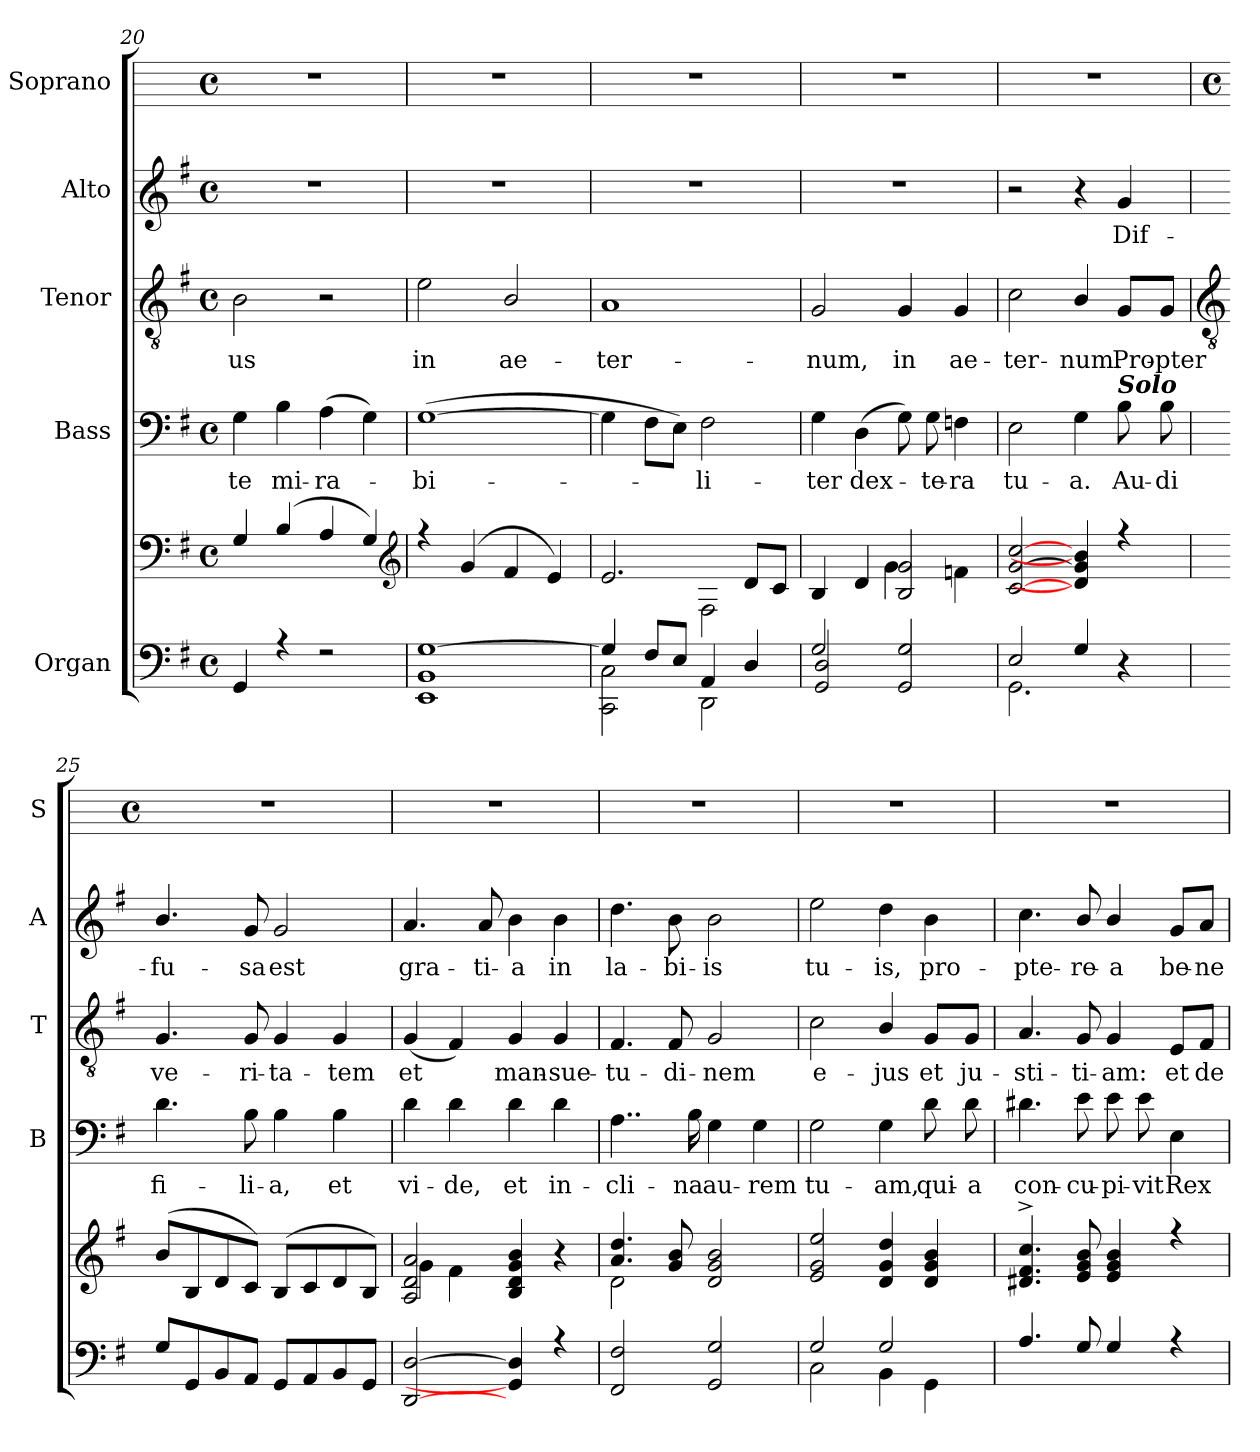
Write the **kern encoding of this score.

**kern	**kern	**kern	**text	**kern	**text	**kern	**text	**kern
*part5	*part5	*part4	*part4	*part3	*part3	*part2	*part2	*part1
*staff6	*staff5	*staff4	*staff4	*staff3	*staff3	*staff2	*staff2	*staff1
*I"Organ	*	*I"Bass	*	*I"Tenor	*	*I"Alto	*	*I"Soprano
*	*	*I'B	*	*I'T	*	*I'A	*	*I'S
*clefF4	*clefF4	*clefF4	*	*clefGv2	*	*clefG2	*	*
*k[f#]	*k[f#]	*k[f#]	*	*k[f#]	*	*k[f#]	*	*
*G:	*G:	*G:	*	*G:	*	*G:	*	*
*M4/4	*M4/4	*M4/4	*	*M4/4	*	*M4/4	*	*M4/4
*met(c)	*met(c)	*met(c)	*	*met(c)	*	*met(c)	*	*met(c)
=20	=20	=20	=20	=20	=20	=20	=20	=20
*^	*^	*	*	*	*	*	*	*
!	!	!	!	!	!LO:LY:b	!	!LO:LY:b	!	!	!
4GG	1ryy	4G	1ryy	4G	te	2B	us	1r	.	1r
!	!	!	!	!	!LO:LY:b	!	!	!	!	!
4r	.	(>4B	.	4B	mi-	.	.	.	.	.
!	!	!	!	!	!LO:LY:b	!	!	!	!	!
2r	.	4A	.	(>4A	-ra-	2r	.	.	.	.
.	.	4G)	.	4G)	.	.	.	.	.	.
*	*	*clefG2	*	*	*	*	*	*	*	*
=21	=21	=21	=21	=21	=21	=21	=21	=21	=21	=21
!	!	!	!	!	!LO:LY:b	!	!LO:LY:b	!	!	!
[1G	1EE\ 1BB\	4r	1ryy	(>[1G	bi-	2e	in	1r	.	1r
.	.	(<4g	.	.	.	.	.	.	.	.
!	!	!	!	!	!	!	!LO:LY:b	!	!	!
.	.	4f#	.	.	.	2B/	ae-	.	.	.
.	.	4e)	.	.	.	.	.	.	.	.
=22	=22	=22	=22	=22	=22	=22	=22	=22	=22	=22
!	!	!	!	!	!	!	!LO:LY:b	!	!	!
4G/]	2CC\ 2C\	2.e	2ryy	4G]	.	1A	-ter-	1r	.	1r
8F#/L	.	.	.	8F#L	.	.	.	.	.	.
8E/J	.	.	.	8EJ)	.	.	.	.	.	.
!	!	!	!	!	!LO:LY:b	!	!	!	!	!
4AA	2DD\	.	2F#\	2F#	li-	.	.	.	.	.
4D/	.	8dL	.	.	.	.	.	.	.	.
.	.	8cJ	.	.	.	.	.	.	.	.
=23	=23	=23	=23	=23	=23	=23	=23	=23	=23	=23
!	!	!	!	!	!LO:LY:b	!	!LO:LY:b	!	!	!
2G/	2GG/ 2D/	4B	2ryy	4G	-ter	2G	-num,	1r	.	1r
!	!	!	!	!	!LO:LY:b	!	!	!	!	!
.	.	4d	.	(>4D	dex-	.	.	.	.	.
!	!	!	!	!	!	!	!LO:LY:b	!	!	!
2ryy	2GG/ 2G/	2B 2g	4g\	8G)	.	4G	in	.	.	.
!	!	!	!	!	!LO:LY:b	!	!	!	!	!
.	.	.	.	8G	te-	.	.	.	.	.
!	!	!	!	!	!LO:LY:b	!	!LO:LY:b	!	!	!
.	.	.	4fn\	4Fn	-ra	4G	ae-	.	.	.
=24	=24	=24	=24	=24	=24	=24	=24	=24	=24	=24
!	!	!	!	!	!LO:LY:b	!	!LO:LY:b	!	!	!
2E/	2.GG\	[2c [2g [2cc	1ryy	2E	tu-	2c	-ter-	2r	.	1r
!	!	!	!	!	!LO:LY:b	!	!LO:LY:b	!	!	!
4G/	.	4d] 4g] 4b]	.	4G	-a.	4B/	-num.	4r	.	.
!	!	!	!	!LO:TX:a:Bi:t=Solo	!	!	!	!	!	!
!	!	!	!	!	!LO:LY:b	!	!LO:LY:b	!	!LO:LY:b	!
4r	4ryy	4r	.	8B	Au-	8G/L	Pro-	4g	Dif-	.
!	!	!	!	!	!LO:LY:b	!	!LO:LY:b	!	!	!
.	.	.	.	8B	-di	8G/J	-pter	.	.	.
!!LO:LB:g=z
=25	=25	=25	=25	=25	=25	=25	=25	=25	=25	=25
*	*	*	*	*	*	*clefGv2	*	*	*	*
*	*	*	*	*	*	*	*	*	*	*M4/4
*	*	*	*	*	*	*	*	*	*	*met(c)
!	!	!	!	!	!LO:LY:b	!	!LO:LY:b	!	!LO:LY:b	!
8GL	1ryy	(<8bL	1ryy	4.d	fi-	4.G	ve-	4.b/	-fu-	1r
8GG	.	8B	.	.	.	.	.	.	.	.
8BB	.	8d	.	.	.	.	.	.	.	.
!	!	!	!	!	!LO:LY:b	!	!LO:LY:b	!	!LO:LY:b	!
8AAJ	.	8cJ)	.	8B	-li-	8G	-ri-	8g	-sa	.
!	!	!	!	!	!LO:LY:b	!	!LO:LY:b	!	!LO:LY:b	!
8GGL	.	(<8BL	.	4B	-a,	4G	-ta-	2g	est	.
8AA	.	8c	.	.	.	.	.	.	.	.
!	!	!	!	!	!LO:LY:b	!	!LO:LY:b	!	!	!
8BB	.	8d	.	4B	et	4G	-tem	.	.	.
8GGJ	.	8BJ)	.	.	.	.	.	.	.	.
=26	=26	=26	=26	=26	=26	=26	=26	=26	=26	=26
!	!	!	!	!	!LO:LY:b	!	!LO:LY:b	!	!LO:LY:b	!
[2DD [2D	1ryy	2A 2d 2a	4g\	4d	vi-	(<4G	et	4.a	gra-	1r
!	!	!	!	!	!LO:LY:b	!	!	!	!	!
.	.	.	4f#\	4d	-de,	4F#)	.	.	.	.
!	!	!	!	!	!	!	!	!	!LO:LY:b	!
.	.	.	.	.	.	.	.	8a	-ti-	.
!	!	!	!	!	!LO:LY:b	!	!LO:LY:b	!	!LO:LY:b	!
4GG] 4D]	.	4B 4d 4g 4b	2ryy	4d	et	4G	man-	4b	-a	.
!	!	!	!	!	!LO:LY:b	!	!LO:LY:b	!	!LO:LY:b	!
4r	.	4r	.	4d	in-	4G	-sue-	4b	in	.
=27	=27	=27	=27	=27	=27	=27	=27	=27	=27	=27
!	!	!	!	!	!LO:LY:b	!	!LO:LY:b	!	!LO:LY:b	!
2FF# 2F#	1ryy	4.a/ 4.dd/	2d\	4..A	-cli-	4.F#	-tu-	4.dd	la-	1r
!	!	!	!	!	!	!	!LO:LY:b	!	!LO:LY:b	!
.	.	8g 8b	.	.	.	8F#	-di-	8b	-bi-	.
!	!	!	!	!	!LO:LY:b	!	!	!	!	!
.	.	.	.	16B	-na	.	.	.	.	.
!	!	!	!	!	!LO:LY:b	!	!LO:LY:b	!	!LO:LY:b	!
2GG 2G	.	2d 2g 2b	2ryy	4G	au-	2G	-nem	2b	-is	.
!	!	!	!	!	!LO:LY:b	!	!	!	!	!
.	.	.	.	4G	-rem	.	.	.	.	.
=28	=28	=28	=28	=28	=28	=28	=28	=28	=28	=28
!	!	!	!	!	!LO:LY:b	!	!LO:LY:b	!	!LO:LY:b	!
2G/	2C\	2e 2g 2ee	1ryy	2G	tu-	2c	e-	2ee	tu-	1r
!	!	!	!	!	!LO:LY:b	!	!LO:LY:b	!	!LO:LY:b	!
2G/	4BB\	4d 4g 4dd	.	4G	-am,	4B/	-jus	4dd	-is,	.
!	!	!	!	!	!LO:LY:b	!	!LO:LY:b	!	!LO:LY:b	!
.	4GG\	4d 4g 4b	.	8d	qui-	8G/L	et	4b	pro-	.
!	!	!	!	!	!LO:LY:b	!	!LO:LY:b	!	!	!
.	.	.	.	8d	-a	8G/J	ju-	.	.	.
=29	=29	=29	=29	=29	=29	=29	=29	=29	=29	=29
!	!	!	!	!	!LO:LY:b	!	!LO:LY:b	!	!LO:LY:b	!
4.A	1ryy	4.d#X^ 4.f#^ 4.cc^	1ryy	4.d#X	con-	4.A	-sti-	4.cc	-pte-	1r
!	!	!	!	!	!LO:LY:b	!	!LO:LY:b	!	!LO:LY:b	!
8G	.	8e 8g 8b	.	8e	-cu-	8G	-ti-	8b/	-re-	.
!	!	!	!	!	!LO:LY:b	!	!LO:LY:b	!	!LO:LY:b	!
4G	.	4e 4g 4b	.	8e	-pi-	4G	-am:	4b/	-a	.
!	!	!	!	!	!LO:LY:b	!	!	!	!	!
.	.	.	.	8e	-vit	.	.	.	.	.
!	!	!	!	!	!LO:LY:b	!	!LO:LY:b	!	!LO:LY:b	!
4r	.	4r	.	4E	Rex	8E/L	et	8g/L	be-	.
!	!	!	!	!	!	!	!LO:LY:b	!	!LO:LY:b	!
.	.	.	.	.	.	8F#/J	de	8a/J	-ne-	.
*v	*v	*	*	*	*	*	*	*	*	*
*	*v	*v	*	*	*	*	*	*	*
=	=	=	=	=	=	=	=	=
*-	*-	*-	*-	*-	*-	*-	*-	*-
